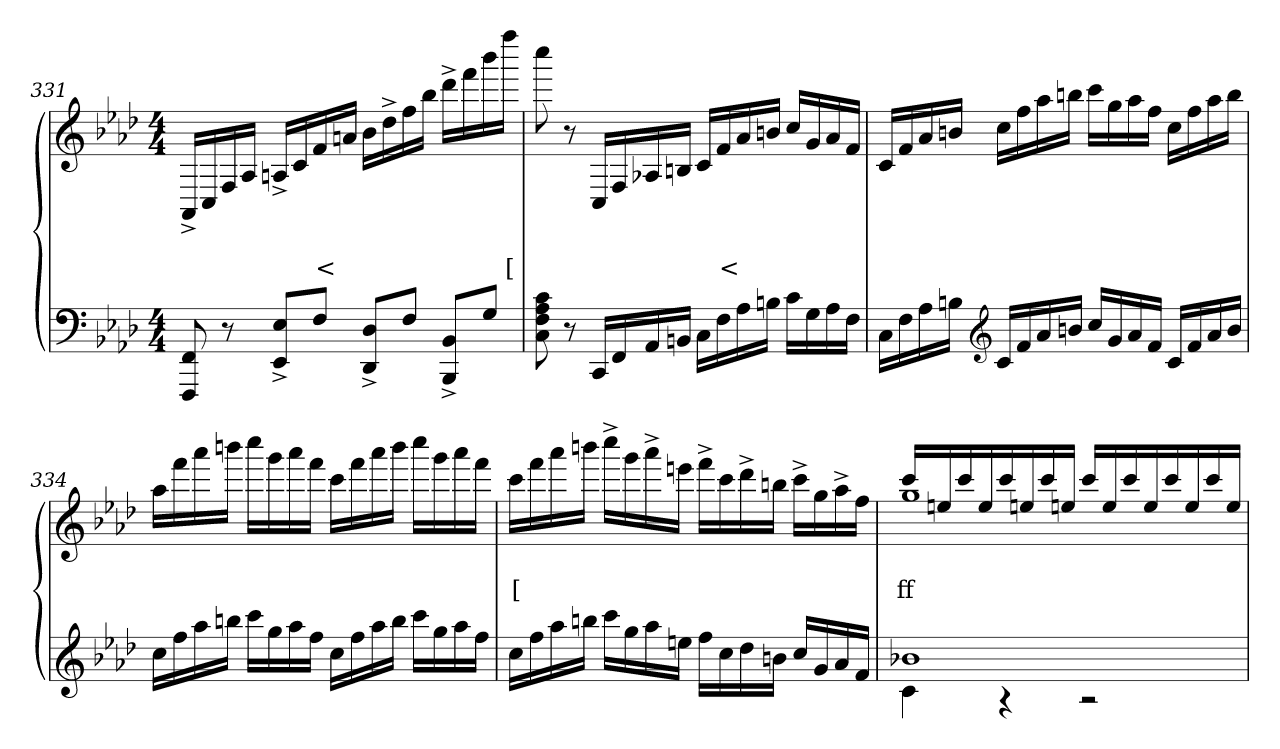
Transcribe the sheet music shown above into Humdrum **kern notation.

**kern	**kern	**text	**text
*part2	*part1	*part1	*part1
*staff2	*staff1	*staff1	*staff1
*clefF4	*clefG2	*	*
*k[b-e-a-d-]	*k[b-e-a-d-]	*	*
*M4/4	*M4/4	*	*
=331	=331	=331	=331
8FF 8FFF	16AA-^>LL	.	.
.	16C	.	.
8r	16F	.	.
.	16A-JJ	.	.
8E-^> 8EE-^>L	16An^>LL	.	.
.	16c	.	.
8FJ	16f	.	<
.	16anJJ	.	.
8D-^> 8DD-^>L	16b-LL	.	.
.	16dd-^>	.	.
8FJ	16ff	.	.
.	16bb-JJ	.	.
8BB-^> 8BBB-^>L	16ddd-^>LL	.	.
.	16fff	.	.
8GJ	16bbb-	.	.
.	16ffffJJ	.	[
=332	=332	=332	=332
8c 8A- 8F 8C	8cccc	.	.
8r	8r	.	.
16CCLL	16CLL	.	.
16FF	16F	.	.
16AA-	16A-X	.	.
16BBnJJ	16BnJJ	.	.
16CLL	16cLL	.	.
16F	16f	.	<
16A-	16a-	.	.
16BnJJ	16bnJJ	.	.
16cLL	16ccLL	.	.
16G	16g	.	.
16A-	16a-	.	.
16FJJ	16fJJ	.	.
=333	=333	=333	=333
16CLL	16cLL	.	.
16F	16f	.	.
16A-	16a-	.	.
16BnJJ	16bnJJ	.	.
*clefG2	*	*	*
16cLL	16ccLL	.	.
16f	16ff	.	.
16a-	16aa-	.	.
16bnJJ	16bbnJJ	.	.
16ccLL	16cccLL	.	.
16g	16gg	.	.
16a-	16aa-	.	.
16fJJ	16ffJJ	.	.
16cLL	16ccLL	.	.
16f	16ff	.	.
16a-	16aa-	.	.
16bJJ	16bbJJ	.	.
=334	=334	=334	=334
16ccLL	16aa-LL	.	.
16ff	16fff	.	.
16aa-	16aaa-	.	.
16bbnJJ	16bbbnJJ	.	.
16cccLL	16ccccLL	.	.
16gg	16ggg	.	.
16aa-	16aaa-	.	.
16ffJJ	16fffJJ	.	.
16ccLL	16cccLL	.	.
16ff	16fff	.	.
16aa-	16aaa-	.	.
16bbJJ	16bbbJJ	.	.
16cccLL	16ccccLL	.	.
16gg	16ggg	.	.
16aa-	16aaa-	.	.
16ffJJ	16fffJJ	.	.
=335	=335	=335	=335
16ccLL	16cccLL	.	[
16ff	16fff	.	.
16aa-	16aaa-	.	.
16bbnJJ	16bbbnJJ	.	.
16cccLL	16cccc^>LL	.	.
16gg	16ggg	.	.
16aa-	16aaa-^>	.	.
16eenJJ	16eeenJJ	.	.
16ffLL	16fff^>LL	.	.
16cc	16ccc	.	.
16dd-	16ddd-^>	.	.
16bnJJ	16bbnJJ	.	.
16ccLL	16ccc^>LL	.	.
16g	16gg	.	.
16a-	16aa-^>	.	.
16fJJ	16ffJJ	.	.
=336	=336	=336	=336
*^	*^	*	*
1b-X	4c	16cccLL	1gg	.	ff
.	.	16een	.	.	.
.	.	16ccc	.	.	.
.	.	16ee	.	.	.
.	4r	16ccc	.	.	.
.	.	16een	.	.	.
.	.	16ccc	.	.	.
.	.	16eenJJ	.	.	.
.	2r	16cccLL	.	.	.
.	.	16ee	.	.	.
.	.	16ccc	.	.	.
.	.	16ee	.	.	.
.	.	16ccc	.	.	.
.	.	16ee	.	.	.
.	.	16ccc	.	.	.
.	.	16eeJJ	.	.	.
*v	*v	*	*	*	*
*	*v	*v	*	*
=	=	=	=
*-	*-	*-	*-
